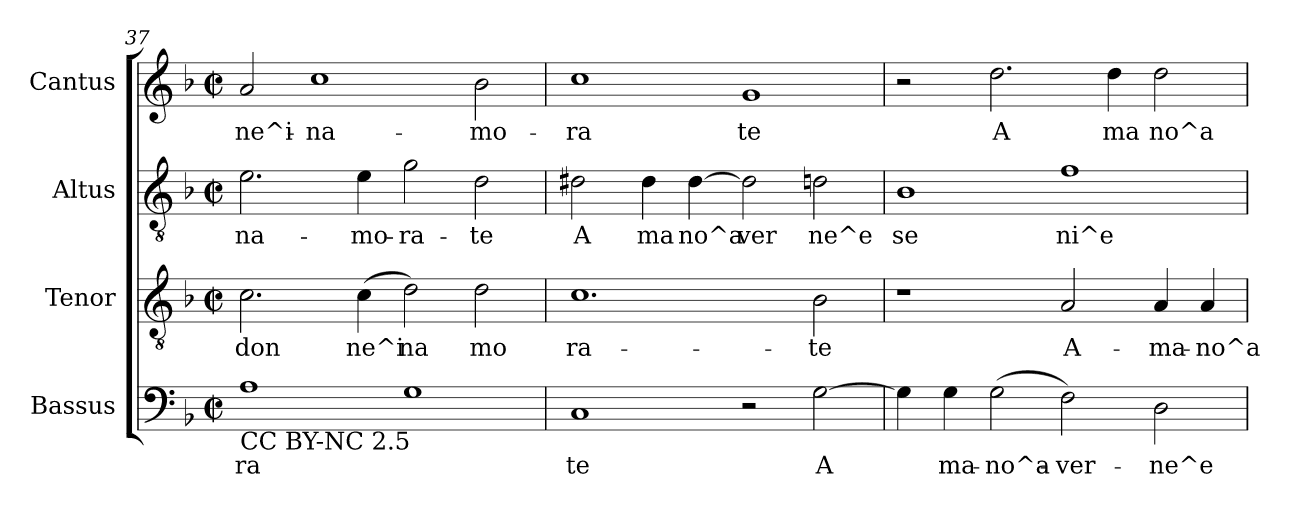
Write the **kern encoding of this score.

**kern	**text	**kern	**text	**kern	**text	**kern	**text
*part4	*part4	*part3	*part3	*part2	*part2	*part1	*part1
*staff4	*staff4	*staff3	*staff3	*staff2	*staff2	*staff1	*staff1
*I"Bassus	*	*I"Tenor	*	*I"Altus	*	*I"Cantus	*
*clefF4	*	*clefGv2	*	*clefGv2	*	*clefG2	*
*ITrd-3c-5	*	*	*	*ITrd-3c-5	*	*ITrd-3c-5	*
*k[b-e-]	*	*k[b-]	*	*k[b-e-]	*	*k[b-e-]	*
*B-:	*	*F:	*	*B-:	*	*B-:	*
*M2/2	*	*M2/2	*	*M2/2	*	*M2/2	*
*met(c|)	*	*met(c|)	*	*met(c|)	*	*met(c|)	*
=37	=37	=37	=37	=37	=37	=37	=37
!LO:TX:b:t=CC BY-NC 2.5	!	!	!	!	!	!	!
!	!LO:LY:b:cj	!	!LO:LY:b:cj	!	!LO:LY:b:cj	!	!LO:LY:b:cj
1d	-ra-	2.c\	don	2.a\	-na-	2dd/	-ne^i-
!	!	!	!	!	!	!	!LO:LY:b:cj
.	.	.	.	.	.	1ff	-na-
!	!	!	!LO:LY:b:cj	!	!LO:LY:b:cj	!	!
.	.	(<4c\	ne^i	4a\	-mo-	.	.
!	!LO:LY:b:cj	!	!LO:LY:b:cj	!	!LO:LY:b:cj	!	!
1c	--	2d\)	na	2cc\	-ra-	.	.
!	!	!	!LO:LY:b:cj	!	!LO:LY:b:cj	!	!LO:LY:b:cj
.	.	2d\	mo	2g\	-te	2ee-\	-mo-
!!LO:PB:g=z
=38	=38	=38	=38	=38	=38	=38	=38
!	!LO:LY:b:cj	!	!LO:LY:b:cj	!	!LO:LY:b:cj	!	!LO:LY:a:cj
1F	-te	1.c	ra-	2g#X\	A	1ff	-ra
!	!	!	!	!	!LO:LY:b:cj	!	!
.	.	.	.	4g#\	ma	.	.
!	!	!	!	!	!LO:LY:b:cj	!	!
.	.	.	.	[<4g#\	no^a	.	.
!	!	!	!	!	!LO:LY:b:cj	!	!LO:LY:a:cj
2r	.	.	.	2g#\]	ver	1cc	te
!	!LO:LY:b:cj	!	!LO:LY:b:cj	!	!LO:LY:b:cj	!	!
[>2c\	A-	2B-\	-te	2g\	ne^e	.	.
=39	=39	=39	=39	=39	=39	=39	=39
!	!LO:LY:b:cj	!	!	!	!LO:LY:b:cj	!	!
4c\]	--	1r	.	1e-	se	2r	.
!	!LO:LY:b:cj	!	!	!	!	!	!
4c\	-ma-	.	.	.	.	.	.
!	!LO:LY:b:cj	!	!	!	!	!	!LO:LY:a:cj
(<2c\	-no^a-	.	.	.	.	2.gg\	A
!	!LO:LY:b:cj	!	!LO:LY:b:cj	!	!LO:LY:b:cj	!	!
2B-\)	-ver-	2A/	A-	1b-	ni^e	.	.
!	!	!	!	!	!	!	!LO:LY:a:cj
.	.	.	.	.	.	4gg\	ma
!	!LO:LY:b:cj	!	!LO:LY:b:cj	!	!	!	!LO:LY:a:cj
2G\	-ne^e	4A/	-ma-	.	.	2gg\	no^a
!	!	!	!LO:LY:b:cj	!	!	!	!
.	.	4A/	-no^a-	.	.	.	.
=	=	=	=	=	=	=	=
*-	*-	*-	*-	*-	*-	*-	*-
